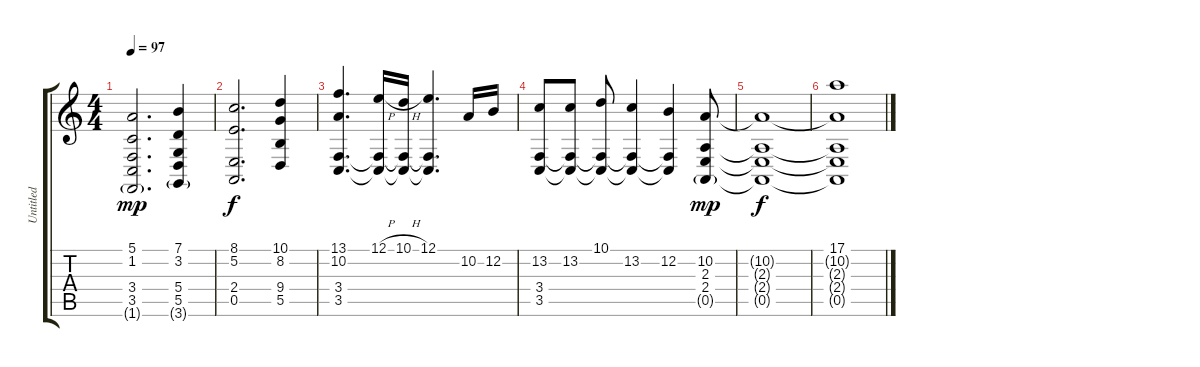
\track ("Untitled" "Untitled") {instrument acousticgrandpiano}
\staff {score tabs}
\tuning (E4 B3 G3 D3 A2 E2) {hide}
\ts (4 4)
\tempo 97
\clef g2
\ks c
(5.1 1.2 3.4 3.5 1.6{g}).2{d dy mp} (7.1 3.2 5.4 5.5 3.6{g}).4 |
(8.1 5.2 2.4 0.5).2{d dy f} (10.1 8.2 9.4 5.5).4 |
(13.1 10.2 3.4 3.5).4{d} (12.1{h} 3.4{t} 3.5{t}).16 (10.1{h} 3.4{t} 3.5{t}).16 (12.1 3.4{t} 3.5{t}).4{d} 10.2.16 12.2.16 |
(13.2 3.4 3.5).8 (13.2 3.4{t} 3.5{t}).8 (10.1 3.4{t} 3.5{t}).8 (13.2 3.4{t} 3.5{t}).4 (12.2 3.4{t} 3.5{t}).4 (10.2 2.3 2.4 0.5{g}).8{dy mp} |
(10.2{t} 2.3{t} 2.4{t} 0.5{t}).1{dy f} |
(17.1 10.2{t} 2.3{t} 2.4{t} 0.5{t}).1
